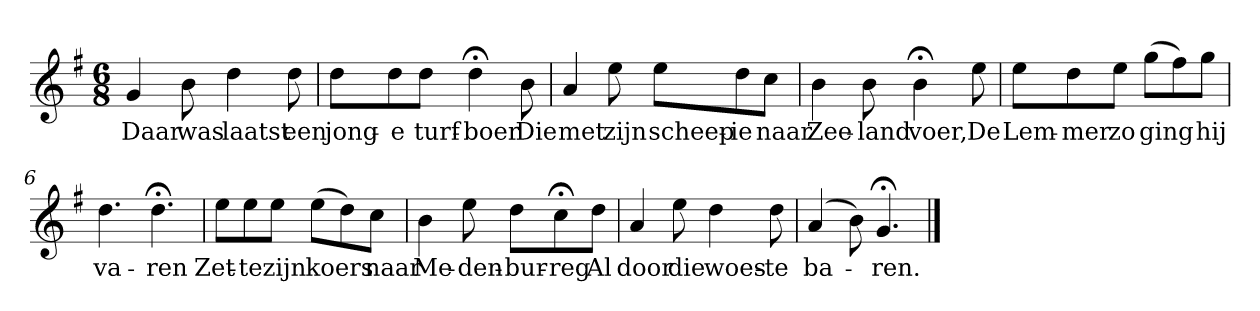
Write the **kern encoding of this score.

**kern	**text
*part1	*part1
*staff1	*staff1
*k[f#]	*
*G:	*
*M6/8	*
*MM120	*
=1	=1
4g	Daar
8b	was
4dd	laatst
8dd	een
=2	=2
8ddL	jong-
8dd	-e
8ddJ	turf-
4dd;<	-boer
8b	Die
=3	=3
4a	met
8ee	zijn
8eeL	scheep-
8dd	-ie
8ccJ	naar
=4	=4
4b	Zee-
8b	-land
4b;<	voer,
8ee	De
=5	=5
8eeL	Lem-
8dd	-mer
8eeJ	zo
(8ggL	ging
8ff#)	.
8ggJ	hij
=6	=6
4.dd	va-
4.dd;<	-ren
=7	=7
8eeL	Zet-
8ee	-te
8eeJ	zijn
(8eeL	koers
8dd)	.
8ccJ	naar
=8	=8
4b	Me-
8ee	-den-
8ddL	-bur-
8cc;<	-reg
8ddJ	Al
=9	=9
4a	door
8ee	die
4dd	woes-
8dd	-te
=10	=10
(4a	ba-
8b)	.
4.g;<	-ren.
==	==
*-	*-
